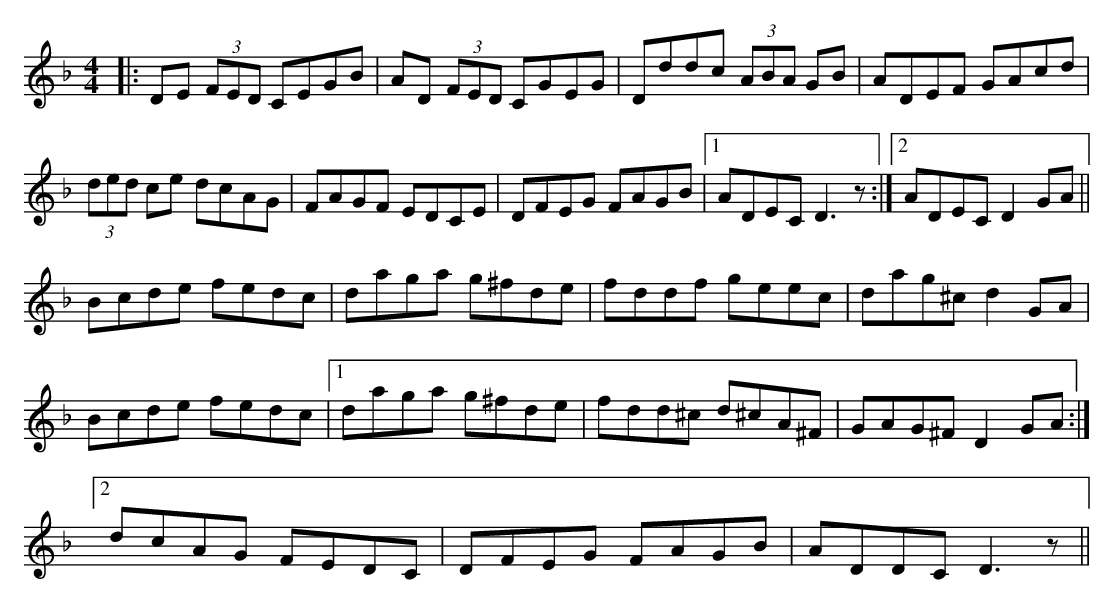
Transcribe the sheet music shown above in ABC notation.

X:1
M:4/4
K:Dmin
|:DE (3FED CEGB|AD (3FED CGEG|Dddc (3ABA GB|ADEF GAcd|
(3ded ce dcAG|FAGF EDCE|DFEG FAGB|1 ADEC D3z:|2 ADEC D2GA||
Bcde fedc|daga g^fde|fddf geec|dag^c d2GA|
Bcde fedc|1 daga g^fde|fdd^c d^cA^F|GAG^F D2GA:|
[2 dcAG FEDC|DFEG FAGB|ADDC D3z||
